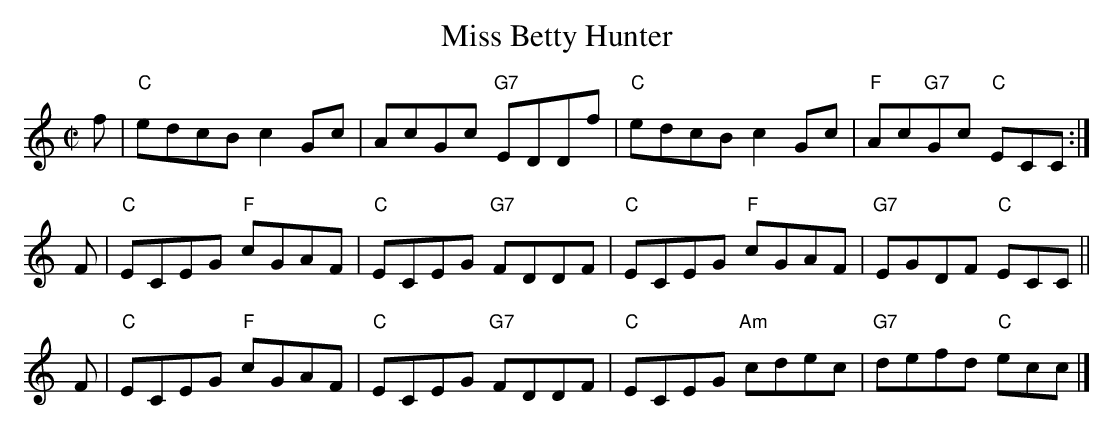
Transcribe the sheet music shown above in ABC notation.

X:1
T:Miss Betty Hunter
L:1/8
M:C|
K:C
f | "C"edcB    c2Gc |    AcGc "G7"EDDf | "C"edcB     c2Gc | "F"Ac"G7"Gc "C"ECC :|
F | "C"ECEG "F"cGAF | "C"ECEG "G7"FDDF | "C"ECEG  "F"cGAF | "G7"EGDF    "C"ECC ||
F | "C"ECEG "F"cGAF | "C"ECEG "G7"FDDF | "C"ECEG "Am"cdec | "G7"defd    "C"ecc |]
